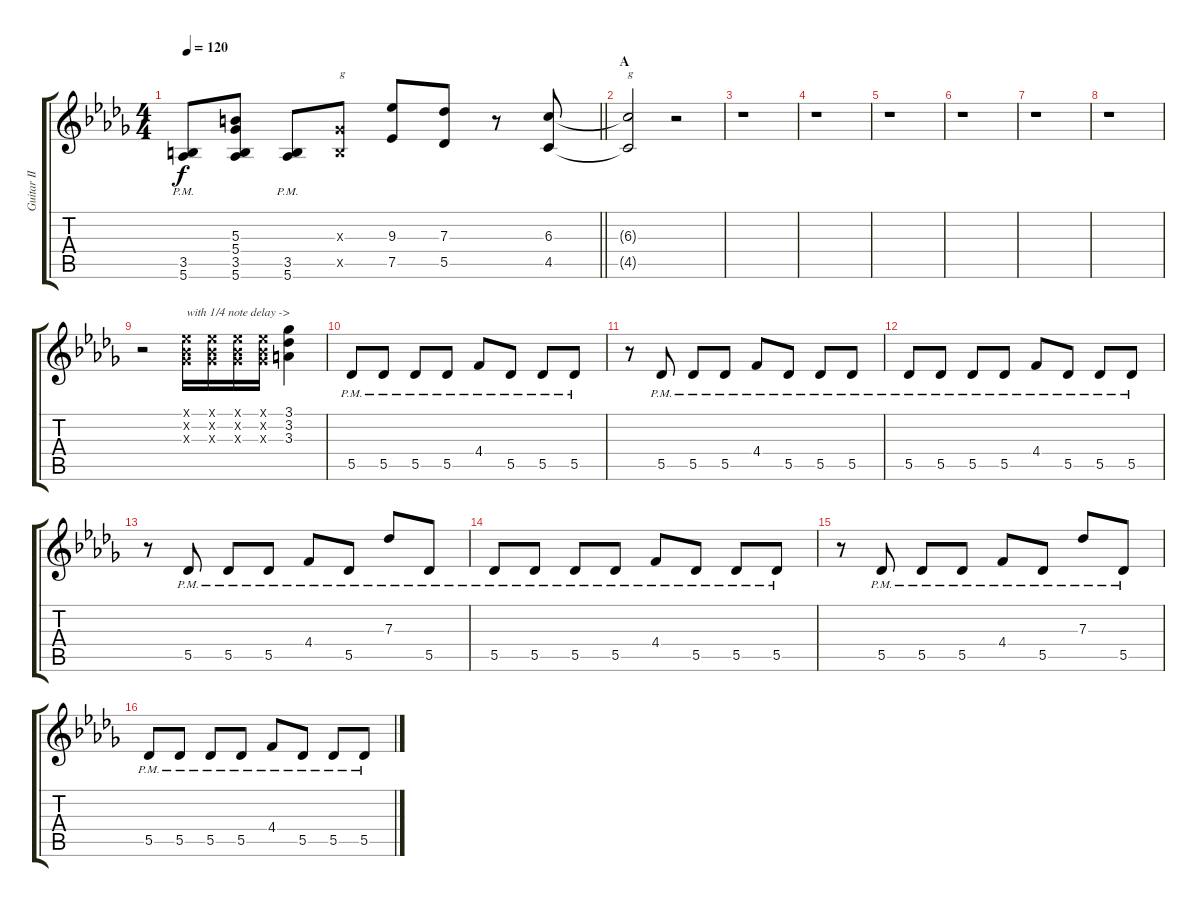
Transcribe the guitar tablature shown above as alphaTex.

\track ("Guitar II" "Guitar II") {instrument distortionguitar}
\staff {score tabs}
\tuning (Eb4 Bb3 Gb3 Db3 Ab2 Eb2) {hide}
\ts (4 4)
\tempo 120
\clef g2
\barLineRight lightlight
\ks db
(3.5{pm} 5.6{pm}).8{dy f} (5.3 5.4 3.5 5.6).8 (3.5{pm} 5.6{pm}).8 (0.3{x} 3.5{x}).8{txt "g"} (9.3 7.5).8 (7.3 5.5).8 r.8 (6.3 4.5).8 |
\section ("" "A")
(6.3{t} 4.5{t}).2{txt "g"} r.2 |
r.1 |
r.1 |
r.1 |
r.1 |
r.1 |
r.1 |
r.2 (0.1{x} 0.2{x} 0.3{x}).16{txt "with 1/4 note delay ->"} (0.1{x} 0.2{x} 0.3{x}).16 (0.1{x} 0.2{x} 0.3{x}).16 (0.1{x} 0.2{x} 0.3{x}).16 (3.1 3.2 3.3).4 |
5.5{pm}.8 5.5{pm}.8 5.5{pm}.8 5.5{pm}.8 4.4{pm}.8 5.5{pm}.8 5.5{pm}.8 5.5{pm}.8 |
r.8 5.5{pm}.8 5.5{pm}.8 5.5{pm}.8 4.4{pm}.8 5.5{pm}.8 5.5{pm}.8 5.5{pm}.8 |
5.5{pm}.8 5.5{pm}.8 5.5{pm}.8 5.5{pm}.8 4.4{pm}.8 5.5{pm}.8 5.5{pm}.8 5.5{pm}.8 |
r.8 5.5{pm}.8 5.5{pm}.8 5.5{pm}.8 4.4{pm}.8 5.5{pm}.8 7.3{pm}.8 5.5{pm}.8 |
5.5{pm}.8 5.5{pm}.8 5.5{pm}.8 5.5{pm}.8 4.4{pm}.8 5.5{pm}.8 5.5{pm}.8 5.5{pm}.8 |
r.8 5.5{pm}.8 5.5{pm}.8 5.5{pm}.8 4.4{pm}.8 5.5{pm}.8 7.3{pm}.8 5.5{pm}.8 |
5.5{pm}.8 5.5{pm}.8 5.5{pm}.8 5.5{pm}.8 4.4{pm}.8 5.5{pm}.8 5.5{pm}.8 5.5{pm}.8
